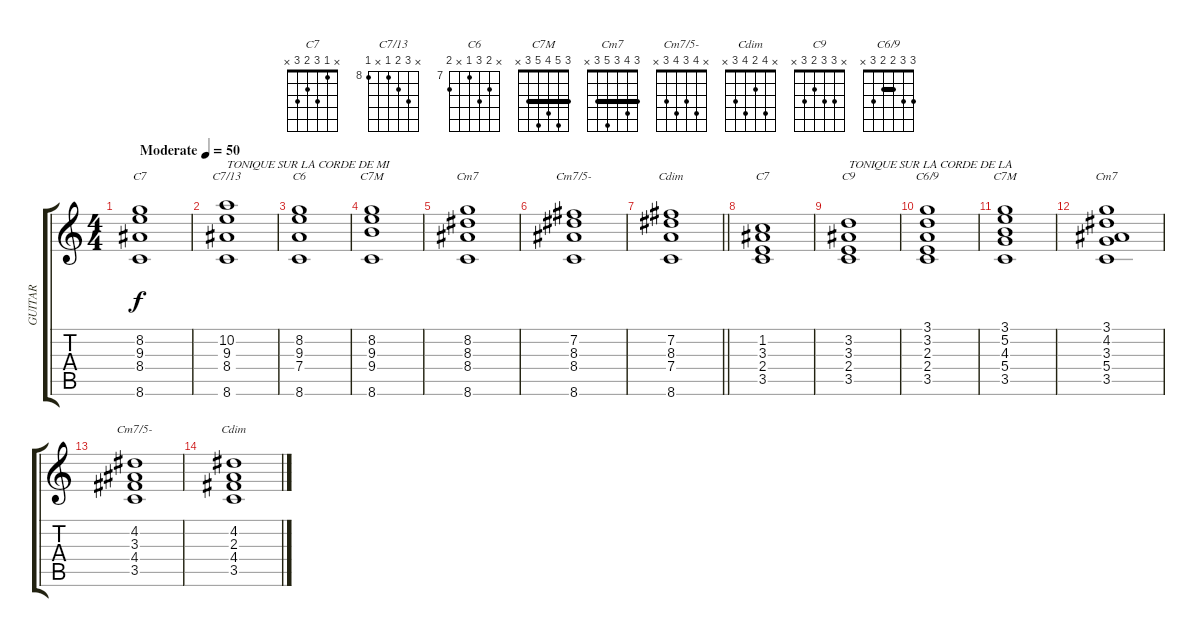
\track ("GUITAR" "GUITAR") {instrument electricguitarjazz}
\staff {score tabs}
\tuning (E4 B3 G3 D3 A2 E2) {hide}
\chord ("C7" x 8 9 8 x 8) {firstfret 8}
\chord ("C7/13" x 10 9 8 x 8) {firstfret 8}
\chord ("C6" x 8 9 7 x 8) {firstfret 7}
\chord ("C7M" x 8 9 9 x 8) {firstfret 8}
\chord ("Cm7" x 8 8 8 x 8) {firstfret 8}
\chord ("Cm7/5-" x 7 8 8 x 8) {firstfret 7}
\chord ("Cdim" x 7 8 7 x 8) {firstfret 7 barre 7}
\chord ("C7" x 1 3 2 3 x)
\chord ("C9" x 3 3 2 3 x)
\chord ("C6/9" 3 3 2 2 3 x) {barre 2}
\chord ("C7M" 3 5 4 5 3 x) {barre 3}
\chord ("Cm7" 3 4 3 5 3 x) {barre 3}
\chord ("Cm7/5-" x 4 3 4 3 x)
\chord ("Cdim" x 4 2 4 3 x)
\ts (4 4)
\tempo (50 "Moderate")
\clef g2
\ks c
(8.2 9.3 8.4 8.6).1{ch "C7" dy f instrument electricguitarjazz} |
(10.2 9.3 8.4 8.6).1{ch "C7/13" txt "TONIQUE SUR LA CORDE DE MI"} |
(8.2 9.3 7.4 8.6).1{ch "C6"} |
(8.2 9.3 9.4 8.6).1{ch "C7M"} |
(8.2 8.3 8.4 8.6).1{ch "Cm7"} |
(7.2 8.3 8.4 8.6).1{ch "Cm7/5-"} |
\barLineRight lightlight
(7.2 8.3 7.4 8.6).1{ch "Cdim"} |
(1.2 3.3 2.4 3.5).1{ch "C7"} |
(3.2 3.3 2.4 3.5).1{ch "C9" txt "TONIQUE SUR LA CORDE DE LA"} |
(3.1 3.2 2.3 2.4 3.5).1{ch "C6/9"} |
(3.1 5.2 4.3 5.4 3.5).1{ch "C7M"} |
(3.1 4.2 3.3 5.4 3.5).1{ch "Cm7"} |
(4.2 3.3 4.4 3.5).1{ch "Cm7/5-"} |
(4.2 2.3 4.4 3.5).1{ch "Cdim"}
